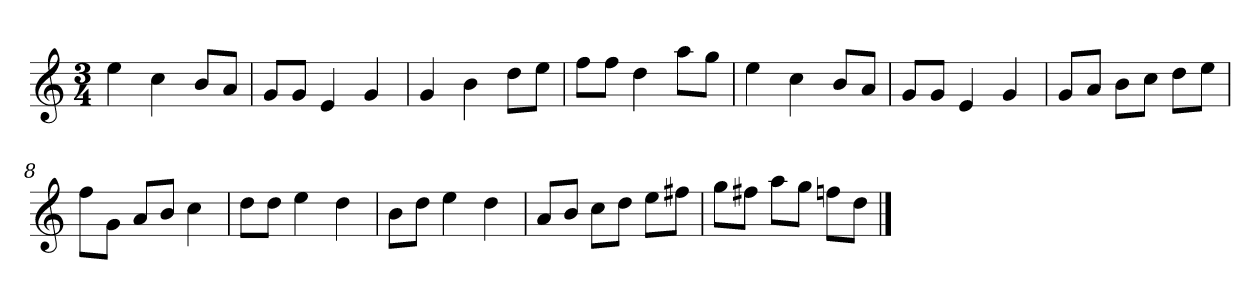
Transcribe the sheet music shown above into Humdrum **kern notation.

**kern
*part1
*staff1
*clefG2
*k[]
*C:
*M3/4
=
4ee
4cc
8b/L
8a/J
=2
8g/L
8g/J
4e
4g
=3
4g
4b
8dd\L
8ee\J
=4
8ff\L
8ff\J
4dd
8aa\L
8gg\J
=5y
4ee
4cc
8b/L
8a/J
=6
8g/L
8g/J
4e
4g
=7
8g/L
8a/J
8b\L
8cc\J
8dd\L
8ee\J
=8
8ff\L
8g\J
8a/L
8b/J
4cc
=9y
8dd\L
8dd\J
4ee
4dd
=10
8b\L
8dd\J
4ee
4dd
=11
8a/L
8b/J
8cc\L
8dd\J
8ee\L
8ff#X\J
=12
8gg\L
8ff#X\J
8aa\L
8gg\J
8ffn\L
8dd\J
==
*-
